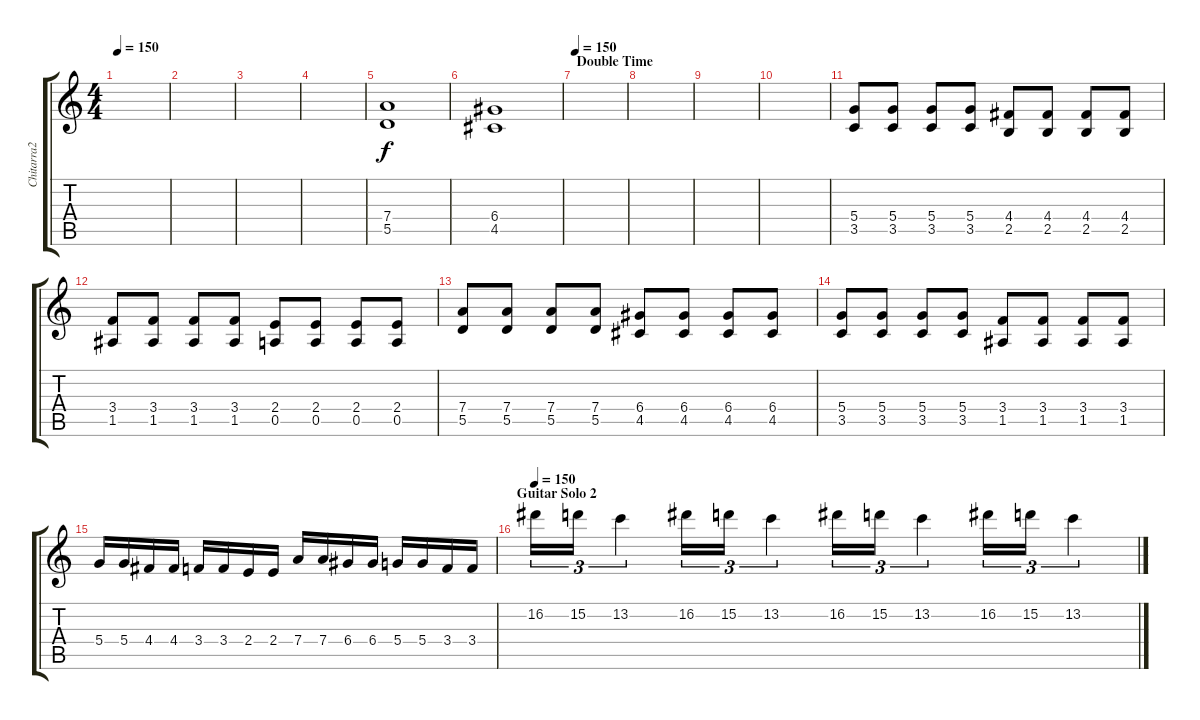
\track ("Chitarra2" "Chitarra2") {instrument electricguitarjazz}
\staff {score tabs}
\tuning (E4 B3 G3 D3 A2 E2) {hide}
\ts (4 4)
\tempo 150
\clef g2
\ks c
|
|
|
|
(7.4 5.5).1{dy f volume 16 instrument overdrivenguitar} |
(6.4 4.5).1 |
\section ("" "Double Time")
\tempo 150
|
|
|
|
(5.4 3.5).8{instrument overdrivenguitar} (5.4 3.5).8 (5.4 3.5).8 (5.4 3.5).8 (4.4 2.5).8 (4.4 2.5).8 (4.4 2.5).8 (4.4 2.5).8 |
(3.4 1.5).8 (3.4 1.5).8 (3.4 1.5).8 (3.4 1.5).8 (2.4 0.5).8 (2.4 0.5).8 (2.4 0.5).8 (2.4 0.5).8 |
(7.4 5.5).8 (7.4 5.5).8 (7.4 5.5).8 (7.4 5.5).8 (6.4 4.5).8 (6.4 4.5).8 (6.4 4.5).8 (6.4 4.5).8 |
(5.4 3.5).8 (5.4 3.5).8 (5.4 3.5).8 (5.4 3.5).8 (3.4 1.5).8 (3.4 1.5).8 (3.4 1.5).8 (3.4 1.5).8 |
5.4.16 5.4.16 4.4.16 4.4.16 3.4.16 3.4.16 2.4.16 2.4.16 7.4.16 7.4.16 6.4.16 6.4.16 5.4.16 5.4.16 3.4.16 3.4.16 |
\section ("" "Guitar Solo 2")
\tempo 150
16.2.16{tu (3 2) instrument overdrivenguitar} 15.2.16{tu (3 2)} 13.2.4{tu (3 2)} 16.2.16{tu (3 2)} 15.2.16{tu (3 2)} 13.2.4{tu (3 2)} 16.2.16{tu (3 2)} 15.2.16{tu (3 2)} 13.2.4{tu (3 2)} 16.2.16{tu (3 2)} 15.2.16{tu (3 2)} 13.2.4{tu (3 2)}
